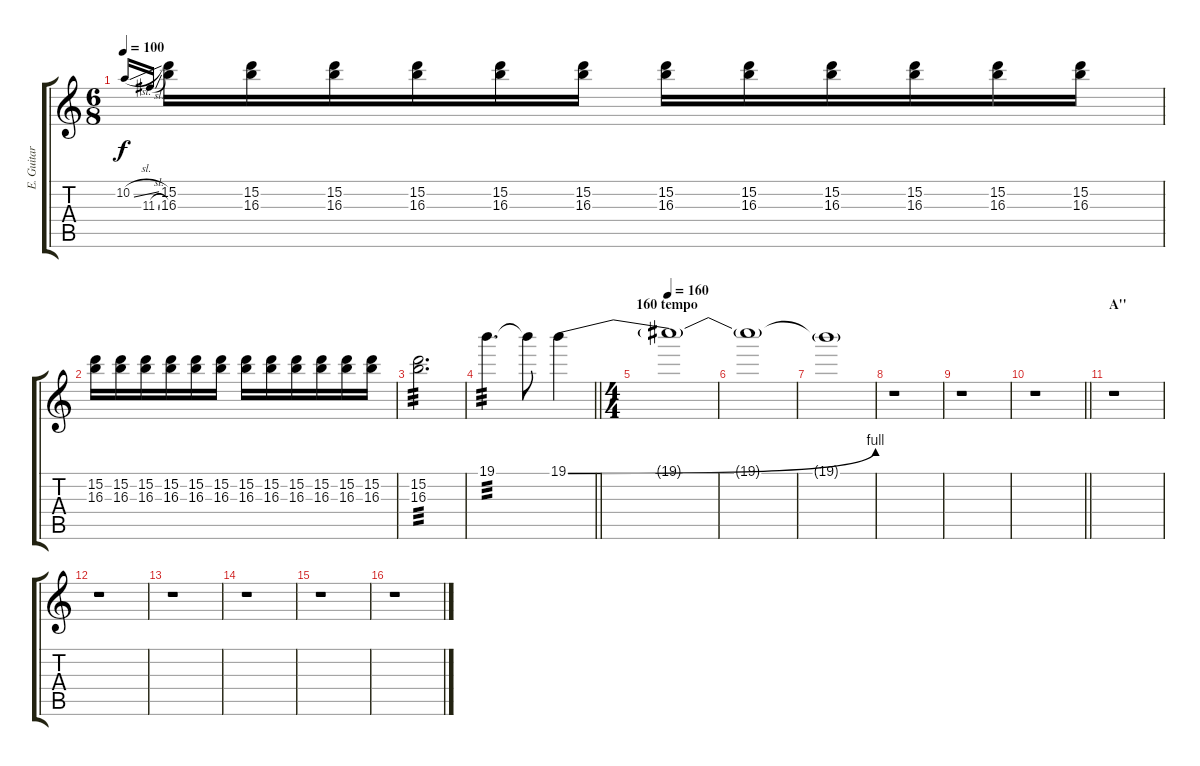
\track ("E. Guitar III" "E. Guitar ") {instrument overdrivenguitar}
\staff {score tabs}
\tuning (E4 B3 G3 D3 A2 E2) {hide}
\ts (6 8)
\tempo 100
\clef g2
\ks c
10.2{sl}.16{gr onbeat dy f} 11.3{sl}.16{gr onbeat} (15.2 16.3).16 (15.2 16.3).16 (15.2 16.3).16 (15.2 16.3).16 (15.2 16.3).16 (15.2 16.3).16 (15.2 16.3).16 (15.2 16.3).16 (15.2 16.3).16 (15.2 16.3).16 (15.2 16.3).16 (15.2 16.3).16 |
(15.2 16.3).16 (15.2 16.3).16 (15.2 16.3).16 (15.2 16.3).16 (15.2 16.3).16 (15.2 16.3).16 (15.2 16.3).16 (15.2 16.3).16 (15.2 16.3).16 (15.2 16.3).16 (15.2 16.3).16 (15.2 16.3).16 |
(15.2 16.3).2{d tp 3} |
\barLineRight lightlight
19.1.4{d tp 3} 19.1{t}.8 19.1{be (bend 0 0 60 4)}.4 |
\ts (4 4)
\section ("" "160 tempo")
\tempo 160
19.1{t}.1 |
19.1{t}.1 |
19.1{t}.1 |
r.1 |
r.1 |
\barLineRight lightlight
r.1 |
\section ("" "A''")
r.1 |
r.1 |
r.1 |
r.1 |
r.1 |
r.1
